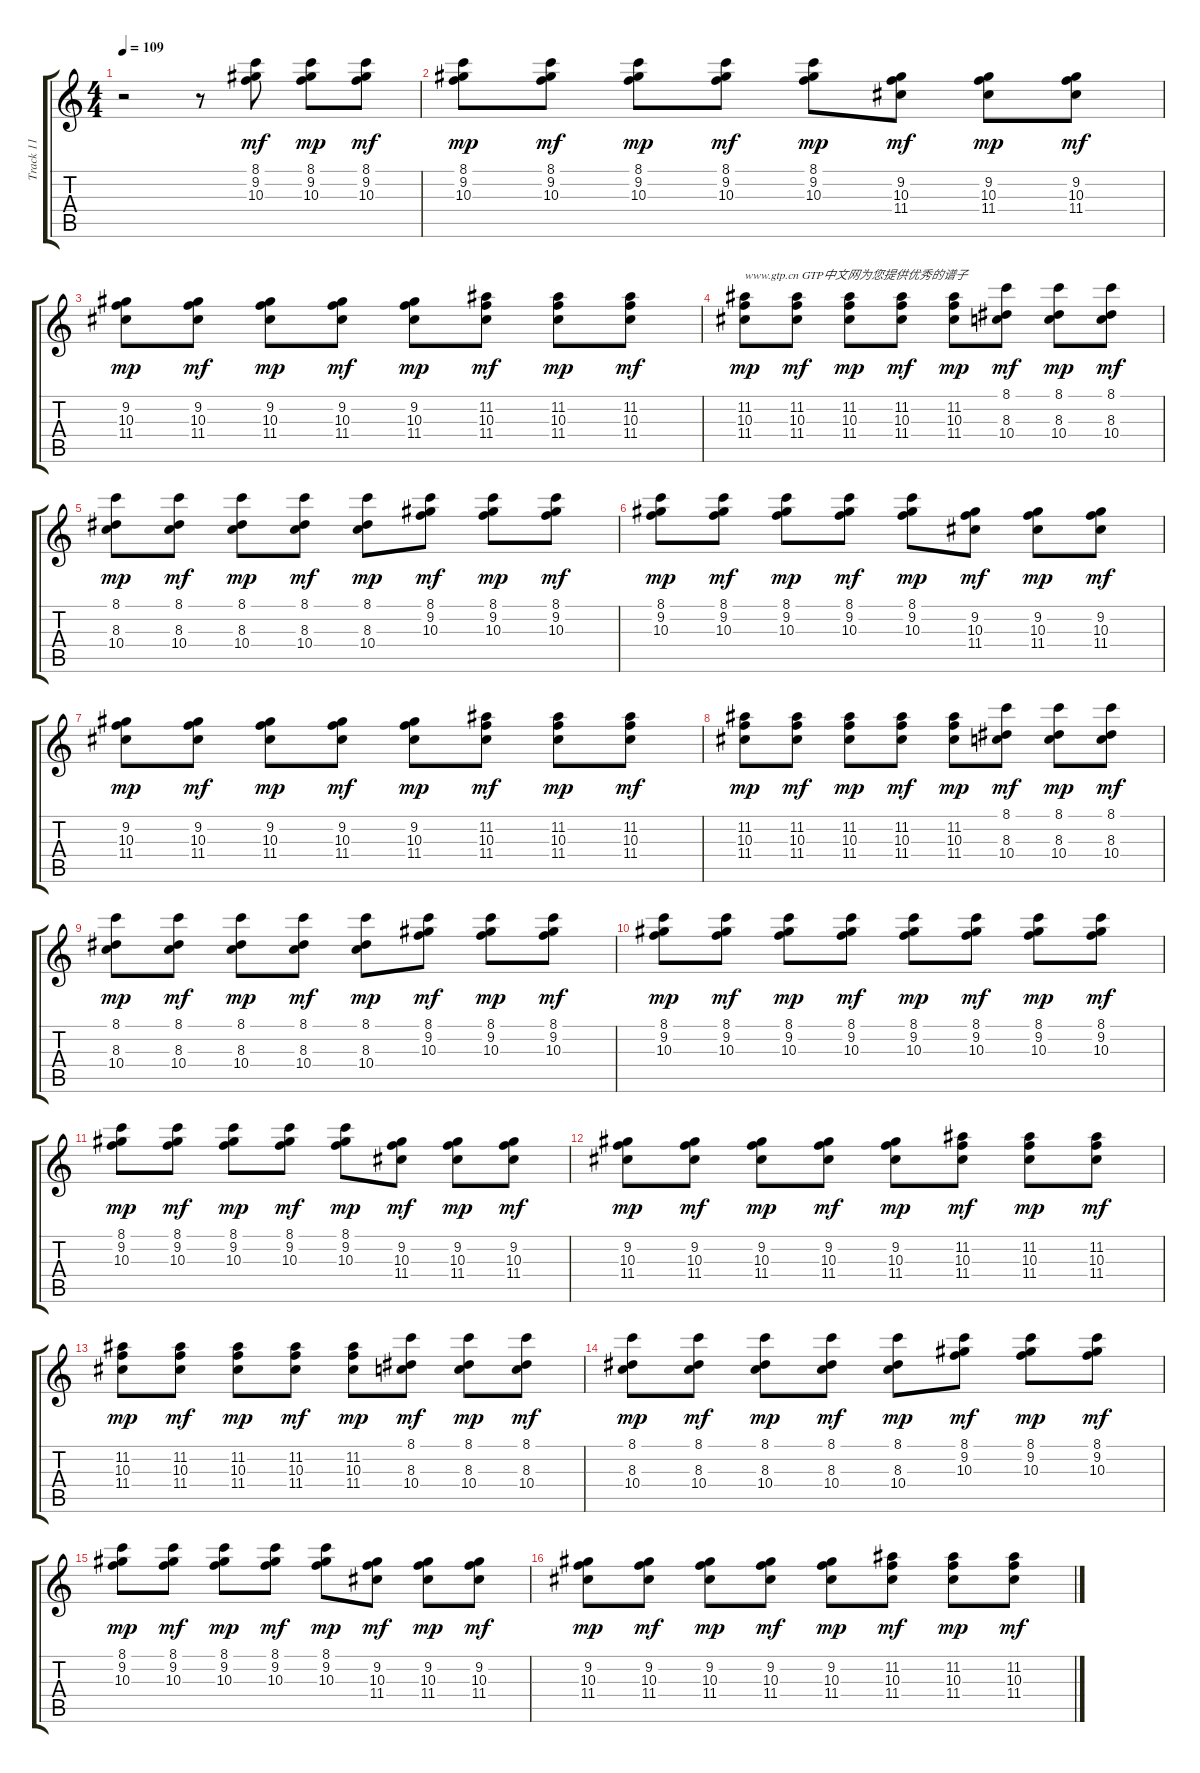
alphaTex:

\track ("Track 11" "Track 11") {instrument distortionguitar}
\staff {score tabs}
\tuning (E4 B3 G3 D3 A2 E2) {hide}
\ts (4 4)
\tempo 109
\clef g2
\ks c
r.2{dy mf instrument distortionguitar} r.8 (8.1 9.2 10.3).8 (8.1 9.2 10.3).8{dy mp} (8.1 9.2 10.3).8{dy mf} |
(8.1 9.2 10.3).8{dy mp} (8.1 9.2 10.3).8{dy mf} (8.1 9.2 10.3).8{dy mp} (8.1 9.2 10.3).8{dy mf} (8.1 9.2 10.3).8{dy mp} (9.2 10.3 11.4).8{dy mf} (9.2 10.3 11.4).8{dy mp} (9.2 10.3 11.4).8{dy mf} |
(9.2 10.3 11.4).8{dy mp} (9.2 10.3 11.4).8{dy mf} (9.2 10.3 11.4).8{dy mp} (9.2 10.3 11.4).8{dy mf} (9.2 10.3 11.4).8{dy mp} (11.2 10.3 11.4).8{dy mf} (11.2 10.3 11.4).8{dy mp} (11.2 10.3 11.4).8{dy mf} |
(11.2 10.3 11.4).8{txt "www.gtp.cn GTP中文网为您提供优秀的谱子" dy mp} (11.2 10.3 11.4).8{dy mf} (11.2 10.3 11.4).8{dy mp} (11.2 10.3 11.4).8{dy mf} (11.2 10.3 11.4).8{dy mp} (8.1 8.3 10.4).8{dy mf} (8.1 8.3 10.4).8{dy mp} (8.1 8.3 10.4).8{dy mf} |
(8.1 8.3 10.4).8{dy mp} (8.1 8.3 10.4).8{dy mf} (8.1 8.3 10.4).8{dy mp} (8.1 8.3 10.4).8{dy mf} (8.1 8.3 10.4).8{dy mp} (8.1 9.2 10.3).8{dy mf} (8.1 9.2 10.3).8{dy mp} (8.1 9.2 10.3).8{dy mf} |
(8.1 9.2 10.3).8{dy mp} (8.1 9.2 10.3).8{dy mf} (8.1 9.2 10.3).8{dy mp} (8.1 9.2 10.3).8{dy mf} (8.1 9.2 10.3).8{dy mp} (9.2 10.3 11.4).8{dy mf} (9.2 10.3 11.4).8{dy mp} (9.2 10.3 11.4).8{dy mf} |
(9.2 10.3 11.4).8{dy mp} (9.2 10.3 11.4).8{dy mf} (9.2 10.3 11.4).8{dy mp} (9.2 10.3 11.4).8{dy mf} (9.2 10.3 11.4).8{dy mp} (11.2 10.3 11.4).8{dy mf} (11.2 10.3 11.4).8{dy mp} (11.2 10.3 11.4).8{dy mf} |
(11.2 10.3 11.4).8{dy mp} (11.2 10.3 11.4).8{dy mf} (11.2 10.3 11.4).8{dy mp} (11.2 10.3 11.4).8{dy mf} (11.2 10.3 11.4).8{dy mp} (8.1 8.3 10.4).8{dy mf} (8.1 8.3 10.4).8{dy mp} (8.1 8.3 10.4).8{dy mf} |
(8.1 8.3 10.4).8{dy mp} (8.1 8.3 10.4).8{dy mf} (8.1 8.3 10.4).8{dy mp} (8.1 8.3 10.4).8{dy mf} (8.1 8.3 10.4).8{dy mp} (8.1 9.2 10.3).8{dy mf} (8.1 9.2 10.3).8{dy mp} (8.1 9.2 10.3).8{dy mf} |
(8.1 9.2 10.3).8{dy mp} (8.1 9.2 10.3).8{dy mf} (8.1 9.2 10.3).8{dy mp} (8.1 9.2 10.3).8{dy mf} (8.1 9.2 10.3).8{dy mp} (8.1 9.2 10.3).8{dy mf} (8.1 9.2 10.3).8{dy mp} (8.1 9.2 10.3).8{dy mf} |
(8.1 9.2 10.3).8{dy mp} (8.1 9.2 10.3).8{dy mf} (8.1 9.2 10.3).8{dy mp} (8.1 9.2 10.3).8{dy mf} (8.1 9.2 10.3).8{dy mp} (9.2 10.3 11.4).8{dy mf} (9.2 10.3 11.4).8{dy mp} (9.2 10.3 11.4).8{dy mf} |
(9.2 10.3 11.4).8{dy mp} (9.2 10.3 11.4).8{dy mf} (9.2 10.3 11.4).8{dy mp} (9.2 10.3 11.4).8{dy mf} (9.2 10.3 11.4).8{dy mp} (11.2 10.3 11.4).8{dy mf} (11.2 10.3 11.4).8{dy mp} (11.2 10.3 11.4).8{dy mf} |
(11.2 10.3 11.4).8{dy mp} (11.2 10.3 11.4).8{dy mf} (11.2 10.3 11.4).8{dy mp} (11.2 10.3 11.4).8{dy mf} (11.2 10.3 11.4).8{dy mp} (8.1 8.3 10.4).8{dy mf} (8.1 8.3 10.4).8{dy mp} (8.1 8.3 10.4).8{dy mf} |
(8.1 8.3 10.4).8{dy mp} (8.1 8.3 10.4).8{dy mf} (8.1 8.3 10.4).8{dy mp} (8.1 8.3 10.4).8{dy mf} (8.1 8.3 10.4).8{dy mp} (8.1 9.2 10.3).8{dy mf} (8.1 9.2 10.3).8{dy mp} (8.1 9.2 10.3).8{dy mf} |
(8.1 9.2 10.3).8{dy mp} (8.1 9.2 10.3).8{dy mf} (8.1 9.2 10.3).8{dy mp} (8.1 9.2 10.3).8{dy mf} (8.1 9.2 10.3).8{dy mp} (9.2 10.3 11.4).8{dy mf} (9.2 10.3 11.4).8{dy mp} (9.2 10.3 11.4).8{dy mf} |
(9.2 10.3 11.4).8{dy mp} (9.2 10.3 11.4).8{dy mf} (9.2 10.3 11.4).8{dy mp} (9.2 10.3 11.4).8{dy mf} (9.2 10.3 11.4).8{dy mp} (11.2 10.3 11.4).8{dy mf} (11.2 10.3 11.4).8{dy mp} (11.2 10.3 11.4).8{dy mf}
